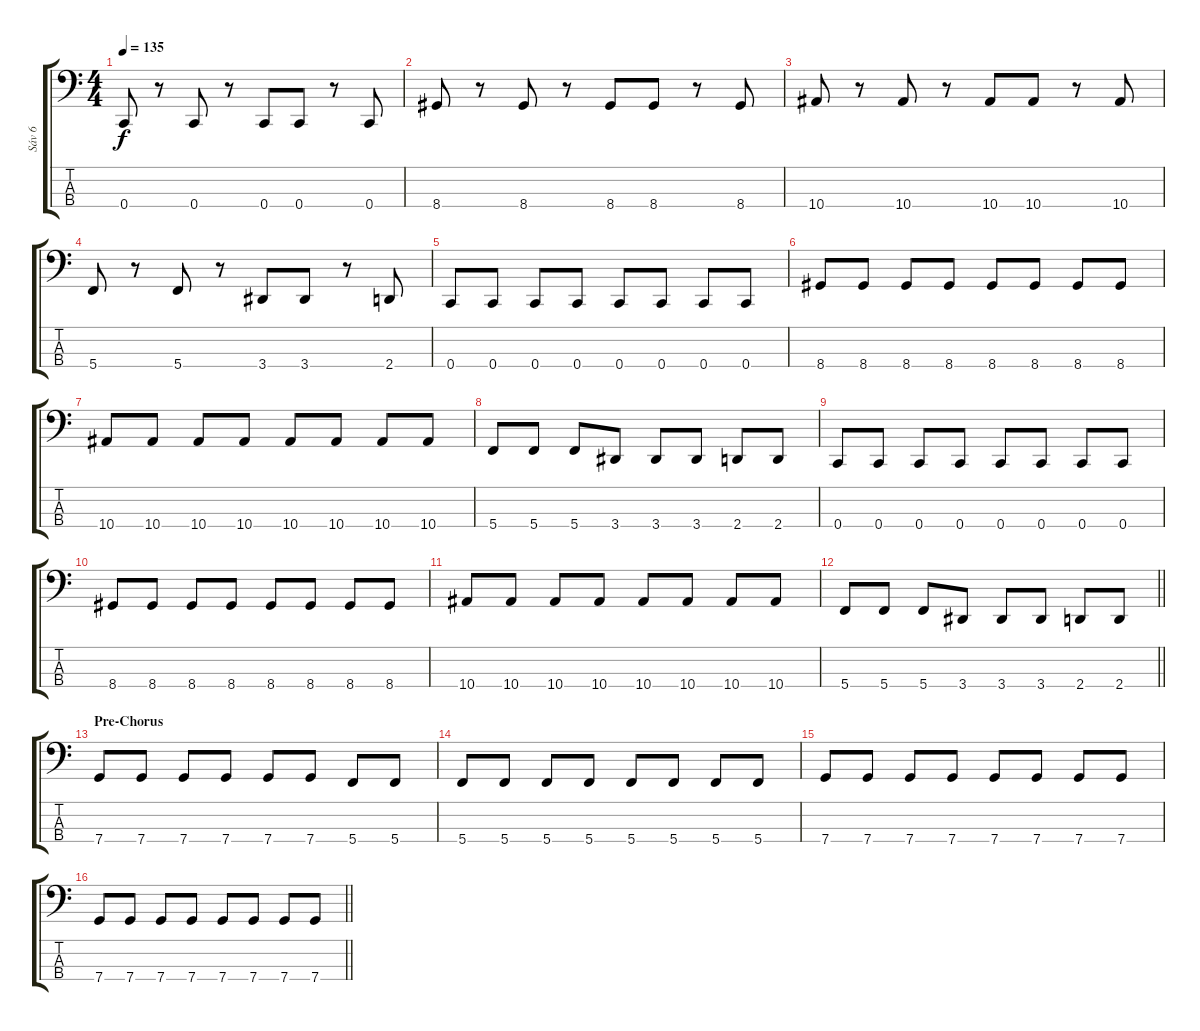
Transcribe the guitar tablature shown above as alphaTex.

\track ("Sáv 6" "Sáv 6") {instrument electricbasspick}
\staff {score tabs}
\tuning (F2 C2 G1 C1) {hide}
\ts (4 4)
\tempo 135
\clef f4
\ks c
0.4.8{dy f} r.8 0.4.8 r.8 0.4.8 0.4.8 r.8 0.4.8 |
8.4.8 r.8 8.4.8 r.8 8.4.8 8.4.8 r.8 8.4.8 |
10.4.8 r.8 10.4.8 r.8 10.4.8 10.4.8 r.8 10.4.8 |
5.4.8 r.8 5.4.8 r.8 3.4.8 3.4.8 r.8 2.4.8 |
0.4.8 0.4.8 0.4.8 0.4.8 0.4.8 0.4.8 0.4.8 0.4.8 |
8.4.8 8.4.8 8.4.8 8.4.8 8.4.8 8.4.8 8.4.8 8.4.8 |
10.4.8 10.4.8 10.4.8 10.4.8 10.4.8 10.4.8 10.4.8 10.4.8 |
5.4.8 5.4.8 5.4.8 3.4.8 3.4.8 3.4.8 2.4.8 2.4.8 |
0.4.8 0.4.8 0.4.8 0.4.8 0.4.8 0.4.8 0.4.8 0.4.8 |
8.4.8 8.4.8 8.4.8 8.4.8 8.4.8 8.4.8 8.4.8 8.4.8 |
10.4.8 10.4.8 10.4.8 10.4.8 10.4.8 10.4.8 10.4.8 10.4.8 |
\barLineRight lightlight
5.4.8 5.4.8 5.4.8 3.4.8 3.4.8 3.4.8 2.4.8 2.4.8 |
\section ("" "Pre-Chorus")
7.4.8 7.4.8 7.4.8 7.4.8 7.4.8 7.4.8 5.4.8 5.4.8 |
5.4.8 5.4.8 5.4.8 5.4.8 5.4.8 5.4.8 5.4.8 5.4.8 |
7.4.8 7.4.8 7.4.8 7.4.8 7.4.8 7.4.8 7.4.8 7.4.8 |
\barLineRight lightlight
7.4.8 7.4.8 7.4.8 7.4.8 7.4.8 7.4.8 7.4.8 7.4.8
